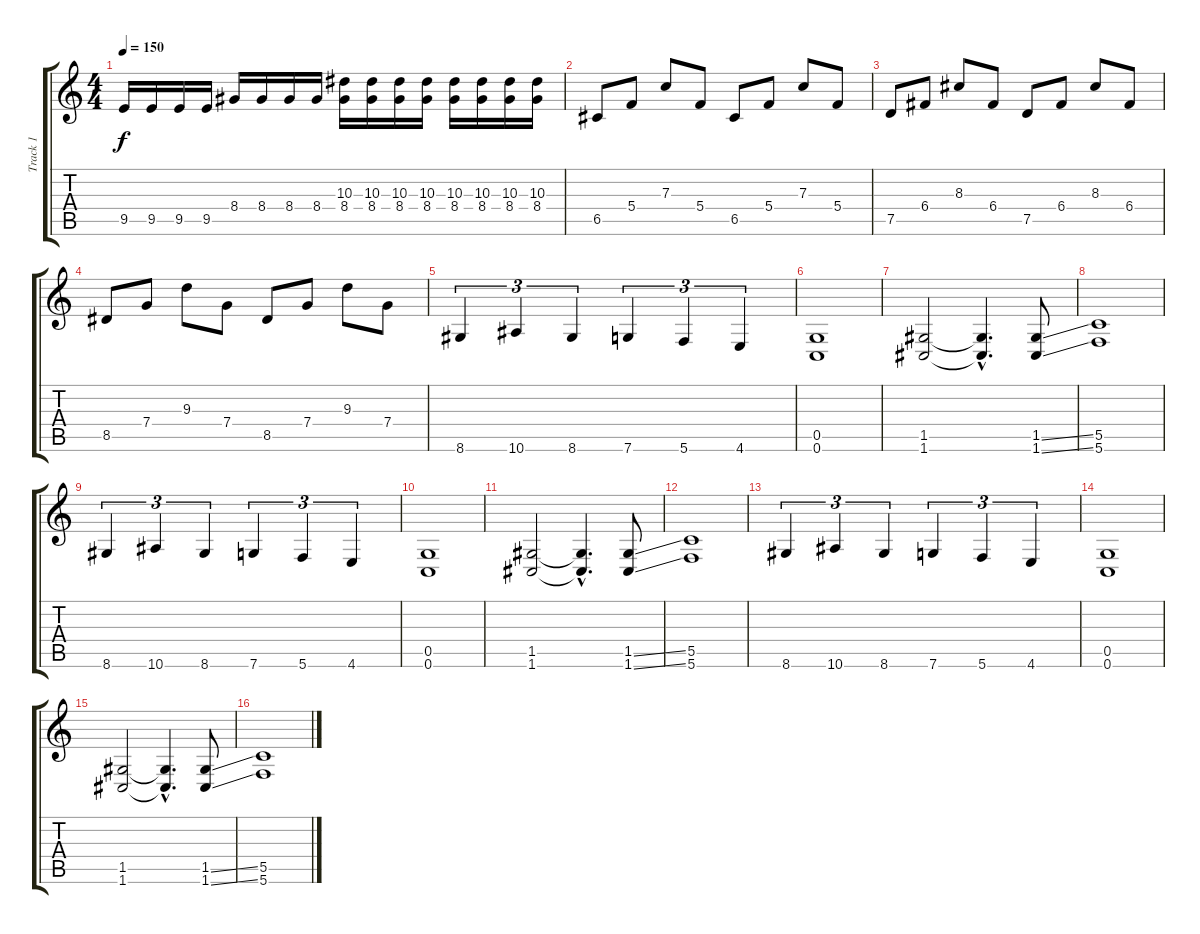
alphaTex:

\track ("Track 1" "Track 1") {instrument distortionguitar}
\staff {score tabs}
\tuning (D4 A3 F3 C3 G2 C2) {hide}
\ts (4 4)
\tempo 150
\clef g2
\ks c
9.5.16{dy f} 9.5.16 9.5.16 9.5.16 8.4.16 8.4.16 8.4.16 8.4.16 (10.3 8.4).16 (10.3 8.4).16 (10.3 8.4).16 (10.3 8.4).16 (10.3 8.4).16 (10.3 8.4).16 (10.3 8.4).16 (10.3 8.4).16 |
6.5.8 5.4.8 7.3.8 5.4.8 6.5.8 5.4.8 7.3.8 5.4.8 |
7.5.8 6.4.8 8.3.8 6.4.8 7.5.8 6.4.8 8.3.8 6.4.8 |
8.5.8 7.4.8 9.3.8 7.4.8 8.5.8 7.4.8 9.3.8 7.4.8 |
8.6.4{tu (3 2)} 10.6.4{tu (3 2)} 8.6.4{tu (3 2)} 7.6.4{tu (3 2)} 5.6.4{tu (3 2)} 4.6.4{tu (3 2)} |
(0.5 0.6).1 |
(1.5 1.6).2 (1.5{hac t} 1.6{hac t}).4{d} (1.5{ss} 1.6{ss}).8 |
(5.5 5.6).1 |
8.6.4{tu (3 2)} 10.6.4{tu (3 2)} 8.6.4{tu (3 2)} 7.6.4{tu (3 2)} 5.6.4{tu (3 2)} 4.6.4{tu (3 2)} |
(0.5 0.6).1 |
(1.5 1.6).2 (1.5{hac t} 1.6{hac t}).4{d} (1.5{ss} 1.6{ss}).8 |
(5.5 5.6).1 |
8.6.4{tu (3 2)} 10.6.4{tu (3 2)} 8.6.4{tu (3 2)} 7.6.4{tu (3 2)} 5.6.4{tu (3 2)} 4.6.4{tu (3 2)} |
(0.5 0.6).1 |
(1.5 1.6).2 (1.5{hac t} 1.6{hac t}).4{d} (1.5{ss} 1.6{ss}).8 |
(5.5 5.6).1
